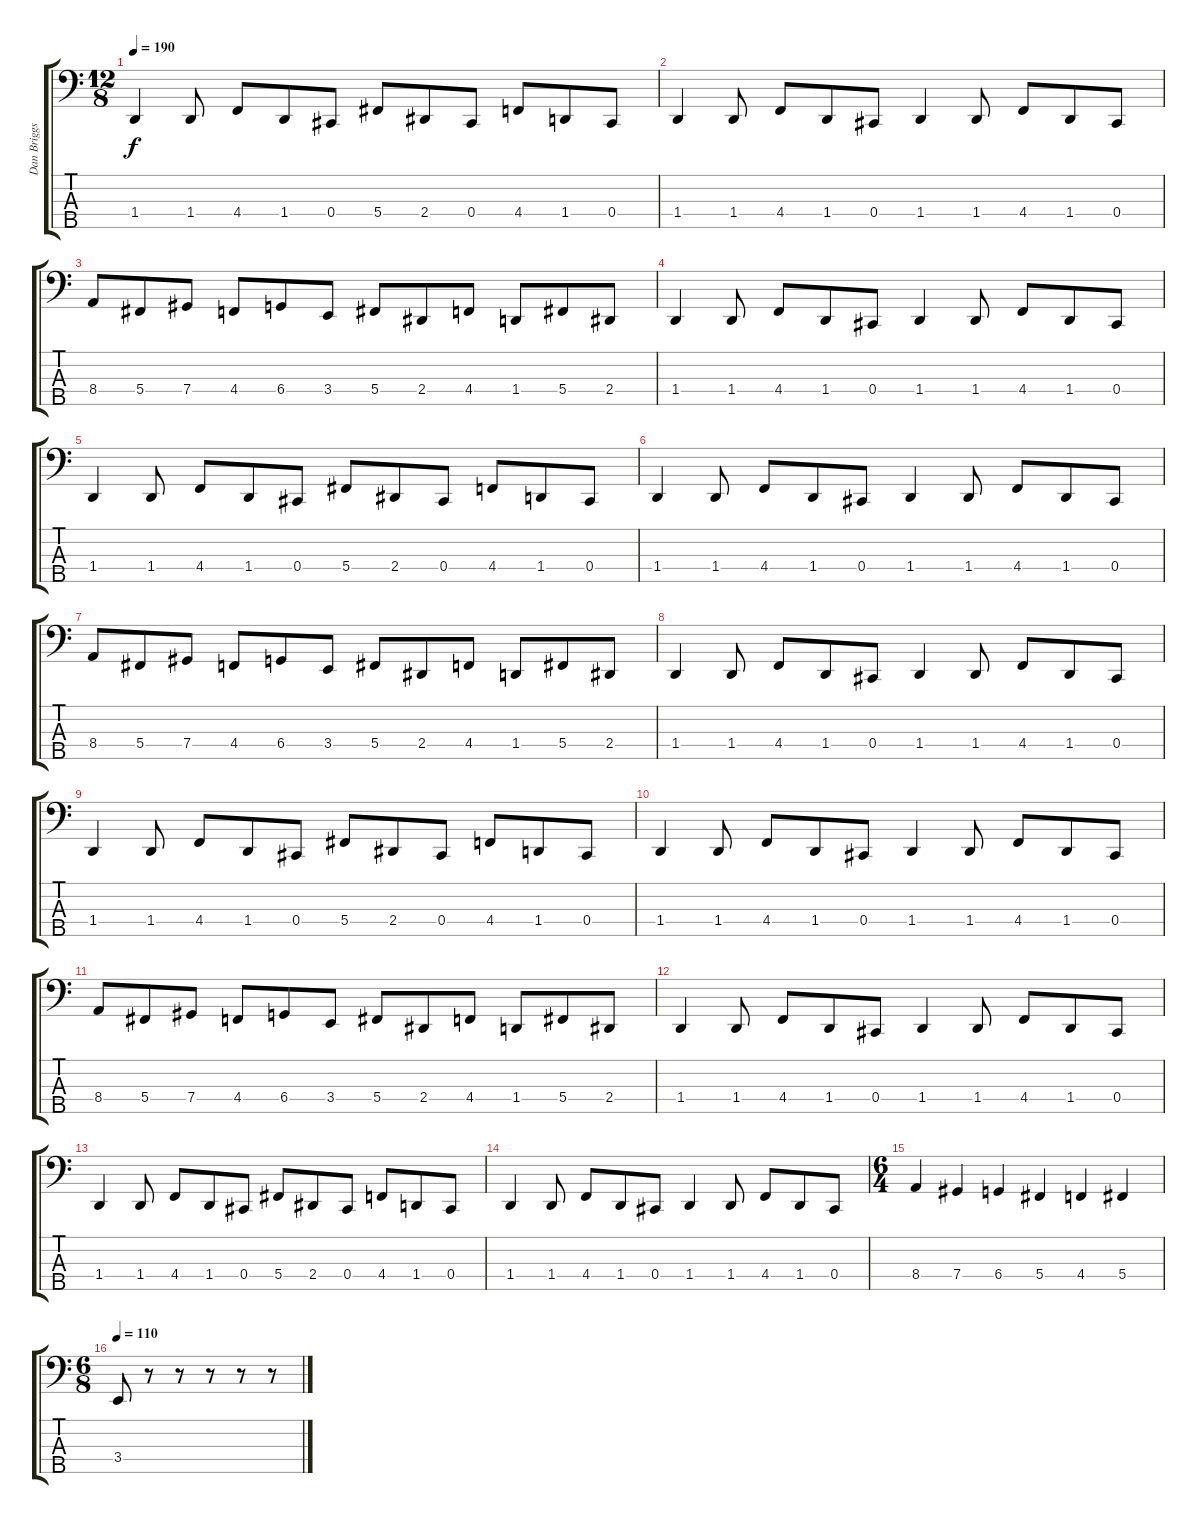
\track ("Dan Briggs" "Dan Briggs") {instrument electricbassfinger}
\staff {score tabs}
\tuning (E2 B1 Gb1 Db1 Ab0) {hide}
\ts (12 8)
\tempo 190
\clef f4
\ks c
1.4.4{dy f} 1.4.8 4.4.8 1.4.8 0.4.8 5.4.8 2.4.8 0.4.8 4.4.8 1.4.8 0.4.8 |
1.4.4 1.4.8 4.4.8 1.4.8 0.4.8 1.4.4 1.4.8 4.4.8 1.4.8 0.4.8 |
8.4.8 5.4.8 7.4.8 4.4.8 6.4.8 3.4.8 5.4.8 2.4.8 4.4.8 1.4.8 5.4.8 2.4.8 |
1.4.4 1.4.8 4.4.8 1.4.8 0.4.8 1.4.4 1.4.8 4.4.8 1.4.8 0.4.8 |
1.4.4 1.4.8 4.4.8 1.4.8 0.4.8 5.4.8 2.4.8 0.4.8 4.4.8 1.4.8 0.4.8 |
1.4.4 1.4.8 4.4.8 1.4.8 0.4.8 1.4.4 1.4.8 4.4.8 1.4.8 0.4.8 |
8.4.8 5.4.8 7.4.8 4.4.8 6.4.8 3.4.8 5.4.8 2.4.8 4.4.8 1.4.8 5.4.8 2.4.8 |
1.4.4 1.4.8 4.4.8 1.4.8 0.4.8 1.4.4 1.4.8 4.4.8 1.4.8 0.4.8 |
1.4.4 1.4.8 4.4.8 1.4.8 0.4.8 5.4.8 2.4.8 0.4.8 4.4.8 1.4.8 0.4.8 |
1.4.4 1.4.8 4.4.8 1.4.8 0.4.8 1.4.4 1.4.8 4.4.8 1.4.8 0.4.8 |
8.4.8 5.4.8 7.4.8 4.4.8 6.4.8 3.4.8 5.4.8 2.4.8 4.4.8 1.4.8 5.4.8 2.4.8 |
1.4.4 1.4.8 4.4.8 1.4.8 0.4.8 1.4.4 1.4.8 4.4.8 1.4.8 0.4.8 |
1.4.4 1.4.8 4.4.8 1.4.8 0.4.8 5.4.8 2.4.8 0.4.8 4.4.8 1.4.8 0.4.8 |
1.4.4 1.4.8 4.4.8 1.4.8 0.4.8 1.4.4 1.4.8 4.4.8 1.4.8 0.4.8 |
\ts (6 4)
8.4.4 7.4.4 6.4.4 5.4.4 4.4.4 5.4.4 |
\ts (6 8)
\tempo 110
3.4.8 r.8 r.8 r.8 r.8 r.8
